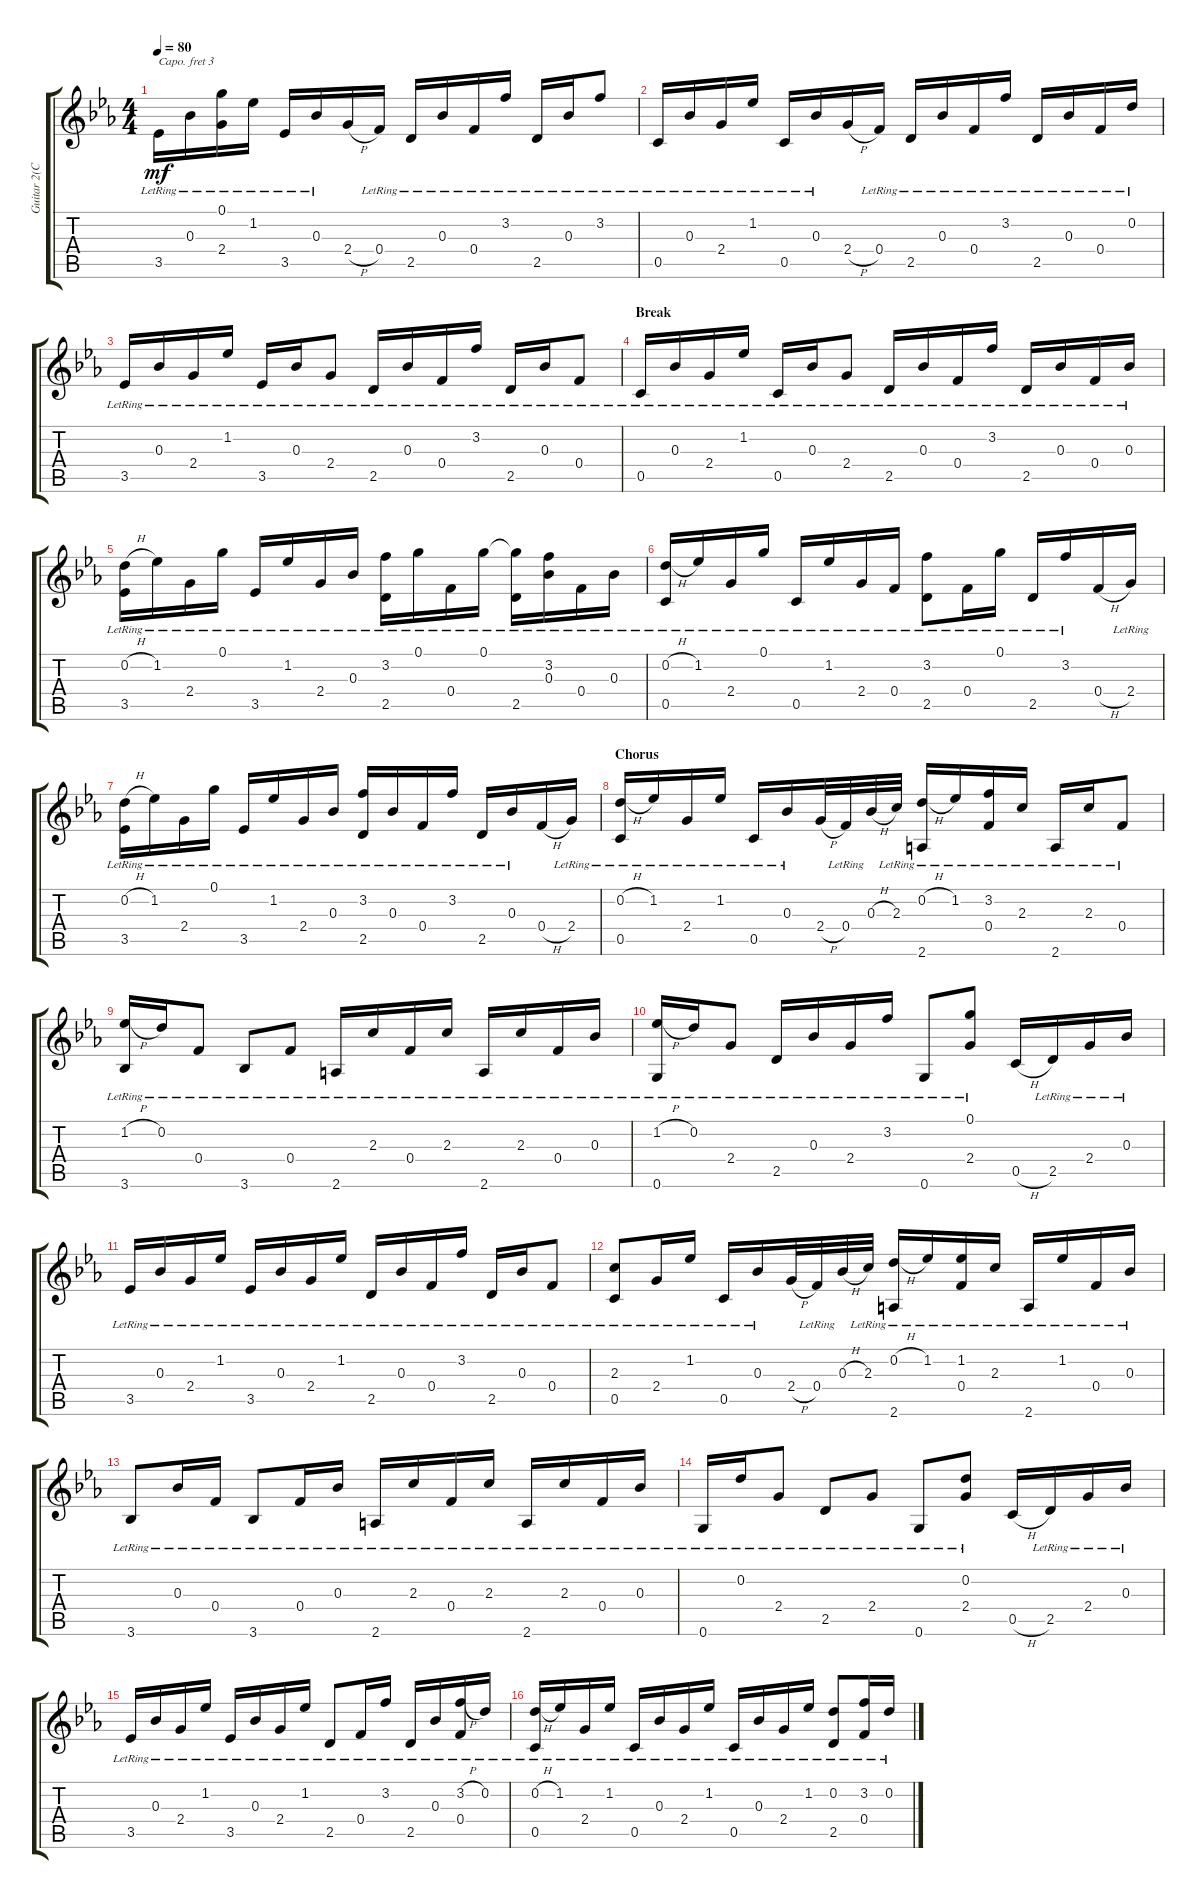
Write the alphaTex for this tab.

\track ("Guitar 2(Capo 3rd Fret)" "Guitar 2(C") {instrument acousticguitarsteel}
\staff {score tabs}
\capo 3
\tuning (E4 B3 G3 D3 A2 E2) {hide}
\ts (4 4)
\tempo 80
\clef g2
\ks eb
3.5{lr}.16{dy mf} 0.3{lr}.16 (0.1{lr} 2.4{lr}).16 1.2{lr}.16 3.5{lr}.16 0.3{lr}.16 2.4{h}.16 0.4{lr}.16 2.5{lr}.16 0.3{lr}.16 0.4{lr}.16 3.2{lr}.16 2.5{lr}.16 0.3{lr}.16 3.2{lr}.8 |
0.5{lr}.16 0.3{lr}.16 2.4{lr}.16 1.2{lr}.16 0.5{lr}.16 0.3{lr}.16 2.4{h}.16 0.4{lr}.16 2.5{lr}.16 0.3{lr}.16 0.4{lr}.16 3.2{lr}.16 2.5{lr}.16 0.3{lr}.16 0.4{lr}.16 0.2{lr}.16 |
3.5{lr}.16 0.3{lr}.16 2.4{lr}.16 1.2{lr}.16 3.5{lr}.16 0.3{lr}.16 2.4{lr}.8 2.5{lr}.16 0.3{lr}.16 0.4{lr}.16 3.2{lr}.16 2.5{lr}.16 0.3{lr}.16 0.4{lr}.8 |
\section ("" "Break")
0.5{lr}.16 0.3{lr}.16 2.4{lr}.16 1.2{lr}.16 0.5{lr}.16 0.3{lr}.16 2.4{lr}.8 2.5{lr}.16 0.3{lr}.16 0.4{lr}.16 3.2{lr}.16 2.5{lr}.16 0.3{lr}.16 0.4{lr}.16 0.3{lr}.16 |
(0.2{h} 3.5{lr}).16 1.2{lr}.16 2.4{lr}.16 0.1{lr}.16 3.5{lr}.16 1.2{lr}.16 2.4{lr}.16 0.3{lr}.16 (3.2{lr} 2.5{lr}).16 0.1{lr}.16 0.4{lr}.16 0.1{lr}.16 (0.1{t} 2.5{lr}).16 (3.2{lr} 0.3{lr}).16 0.4{lr}.16 0.3{lr}.16 |
(0.2{h} 0.5{lr}).16 1.2{lr}.16 2.4{lr}.16 0.1{lr}.16 0.5{lr}.16 1.2{lr}.16 2.4{lr}.16 0.4{lr}.16 (3.2{lr} 2.5{lr}).8 0.4{lr}.16 0.1{lr}.16 2.5{lr}.16 3.2{lr}.16 0.4{h}.16 2.4{lr}.16 |
(0.2{h} 3.5{lr}).16 1.2{lr}.16 2.4{lr}.16 0.1{lr}.16 3.5{lr}.16 1.2{lr}.16 2.4{lr}.16 0.3{lr}.16 (3.2{lr} 2.5{lr}).16 0.3{lr}.16 0.4{lr}.16 3.2{lr}.16 2.5{lr}.16 0.3{lr}.16 0.4{h}.16 2.4{lr}.16 |
\section ("" "Chorus")
(0.2{h} 0.5{lr}).16 1.2{lr}.16 2.4{lr}.16 1.2{lr}.16 0.5{lr}.16 0.3{lr}.16 2.4{h}.32 0.4{lr}.32 0.3{h}.32 2.3{lr}.32 (0.2{h} 2.6{lr}).16 1.2{lr}.16 (3.2{lr} 0.4{lr}).16 2.3{lr}.16 2.6{lr}.16 2.3{lr}.16 0.4{lr}.8 |
(1.2{h} 3.6{lr}).16 0.2{lr}.16 0.4{lr}.8 3.6{lr}.8 0.4{lr}.8 2.6{lr}.16 2.3{lr}.16 0.4{lr}.16 2.3{lr}.16 2.6{lr}.16 2.3{lr}.16 0.4{lr}.16 0.3{lr}.16 |
(1.2{h} 0.6{lr}).16 0.2{lr}.16 2.4{lr}.8 2.5{lr}.16 0.3{lr}.16 2.4{lr}.16 3.2{lr}.16 0.6{lr}.8 (0.1{lr} 2.4{lr}).8 0.5{h}.16 2.5{lr}.16 2.4{lr}.16 0.3{lr}.16 |
3.5{lr}.16 0.3{lr}.16 2.4{lr}.16 1.2{lr}.16 3.5{lr}.16 0.3{lr}.16 2.4{lr}.16 1.2{lr}.16 2.5{lr}.16 0.3{lr}.16 0.4{lr}.16 3.2{lr}.16 2.5{lr}.16 0.3{lr}.16 0.4{lr}.8 |
(2.3{lr} 0.5{lr}).8 2.4{lr}.16 1.2{lr}.16 0.5{lr}.16 0.3{lr}.16 2.4{h}.32 0.4{lr}.32 0.3{h}.32 2.3{lr}.32 (0.2{h} 2.6{lr}).16 1.2{lr}.16 (1.2{lr} 0.4{lr}).16 2.3{lr}.16 2.6{lr}.16 1.2{lr}.16 0.4{lr}.16 0.3{lr}.16 |
3.6{lr}.8 0.3{lr}.16 0.4{lr}.16 3.6{lr}.8 0.4{lr}.16 0.3{lr}.16 2.6{lr}.16 2.3{lr}.16 0.4{lr}.16 2.3{lr}.16 2.6{lr}.16 2.3{lr}.16 0.4{lr}.16 0.3{lr}.16 |
0.6{lr}.16 0.2{lr}.16 2.4{lr}.8 2.5{lr}.8 2.4{lr}.8 0.6{lr}.8 (0.2{lr} 2.4{lr}).8 0.5{h}.16 2.5{lr}.16 2.4{lr}.16 0.3{lr}.16 |
3.5{lr}.16 0.3{lr}.16 2.4{lr}.16 1.2{lr}.16 3.5{lr}.16 0.3{lr}.16 2.4{lr}.16 1.2{lr}.16 2.5{lr}.8 0.4{lr}.16 3.2{lr}.16 2.5{lr}.16 0.3{lr}.16 (3.2{h} 0.4{lr}).16 0.2{lr}.16 |
(0.2{h} 0.5{lr}).16 1.2{lr}.16 2.4{lr}.16 1.2{lr}.16 0.5{lr}.16 0.3{lr}.16 2.4{lr}.16 1.2{lr}.16 0.5{lr}.16 0.3{lr}.16 2.4{lr}.16 1.2{lr}.16 (0.2{lr} 2.5{lr}).8 (3.2{lr} 0.4{lr}).16 0.2{lr}.16
